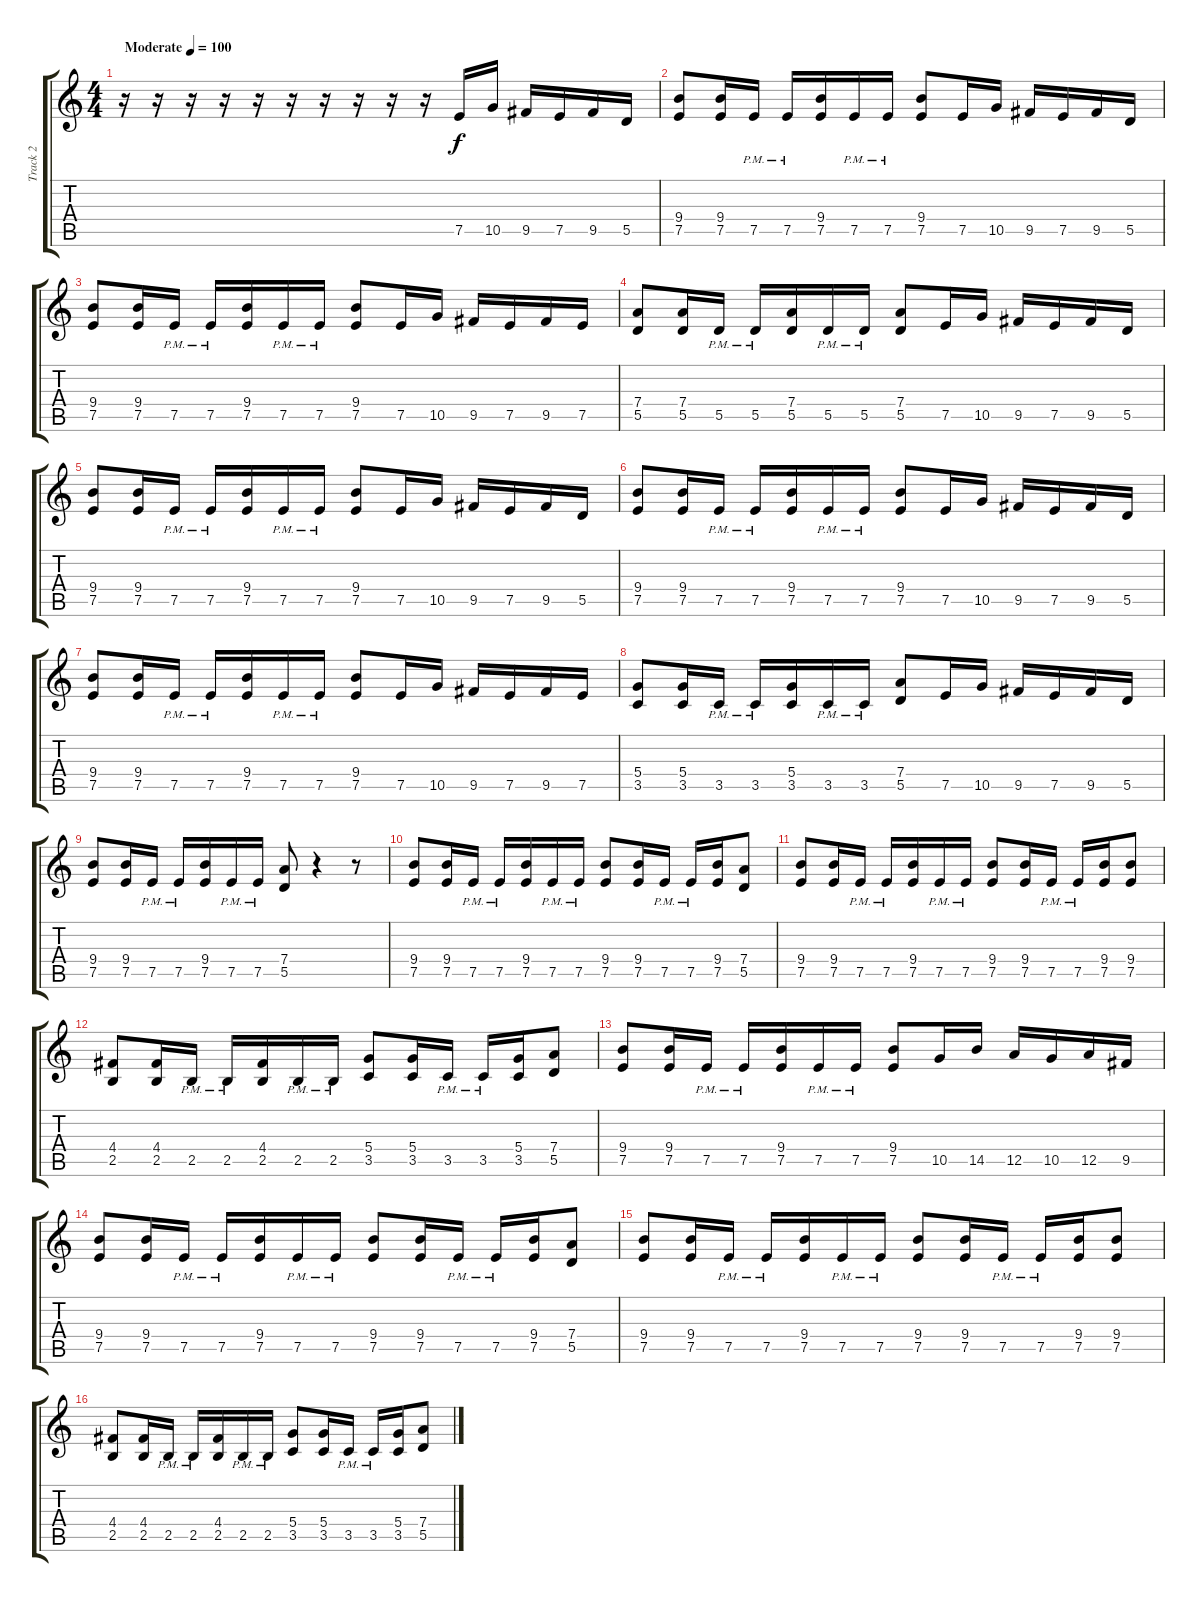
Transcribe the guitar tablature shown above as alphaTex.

\track ("Track 2" "Track 2") {instrument distortionguitar}
\staff {score tabs}
\tuning (E4 B3 G3 D3 A2 E2) {hide}
\ts (4 4)
\tempo (100 "Moderate")
\clef g2
\ks c
r.16{dy f instrument distortionguitar} r.16 r.16 r.16 r.16 r.16 r.16 r.16 r.16 r.16 7.5.16 10.5.16 9.5.16 7.5.16 9.5.16 5.5.16 |
(9.4 7.5).8 (9.4 7.5).16 7.5{pm}.16 7.5{pm}.16 (9.4 7.5).16 7.5{pm}.16 7.5{pm}.16 (9.4 7.5).8 7.5.16 10.5.16 9.5.16 7.5.16 9.5.16 5.5.16 |
(9.4 7.5).8 (9.4 7.5).16 7.5{pm}.16 7.5{pm}.16 (9.4 7.5).16 7.5{pm}.16 7.5{pm}.16 (9.4 7.5).8 7.5.16 10.5.16 9.5.16 7.5.16 9.5.16 7.5.16 |
(7.4 5.5).8 (7.4 5.5).16 5.5{pm}.16 5.5{pm}.16 (7.4 5.5).16 5.5{pm}.16 5.5{pm}.16 (7.4 5.5).8 7.5.16 10.5.16 9.5.16 7.5.16 9.5.16 5.5.16 |
(9.4 7.5).8 (9.4 7.5).16 7.5{pm}.16 7.5{pm}.16 (9.4 7.5).16 7.5{pm}.16 7.5{pm}.16 (9.4 7.5).8 7.5.16 10.5.16 9.5.16 7.5.16 9.5.16 5.5.16 |
(9.4 7.5).8 (9.4 7.5).16 7.5{pm}.16 7.5{pm}.16 (9.4 7.5).16 7.5{pm}.16 7.5{pm}.16 (9.4 7.5).8 7.5.16 10.5.16 9.5.16 7.5.16 9.5.16 5.5.16 |
(9.4 7.5).8 (9.4 7.5).16 7.5{pm}.16 7.5{pm}.16 (9.4 7.5).16 7.5{pm}.16 7.5{pm}.16 (9.4 7.5).8 7.5.16 10.5.16 9.5.16 7.5.16 9.5.16 7.5.16 |
(5.4 3.5).8 (5.4 3.5).16 3.5{pm}.16 3.5{pm}.16 (5.4 3.5).16 3.5{pm}.16 3.5{pm}.16 (7.4 5.5).8 7.5.16 10.5.16 9.5.16 7.5.16 9.5.16 5.5.16 |
(9.4 7.5).8 (9.4 7.5).16 7.5{pm}.16 7.5{pm}.16 (9.4 7.5).16 7.5{pm}.16 7.5{pm}.16 (7.4 5.5).8 r.4 r.8 |
(9.4 7.5).8 (9.4 7.5).16 7.5{pm}.16 7.5{pm}.16 (9.4 7.5).16 7.5{pm}.16 7.5{pm}.16 (9.4 7.5).8 (9.4 7.5).16 7.5{pm}.16 7.5{pm}.16 (9.4 7.5).16 (7.4 5.5).8 |
(9.4 7.5).8 (9.4 7.5).16 7.5{pm}.16 7.5{pm}.16 (9.4 7.5).16 7.5{pm}.16 7.5{pm}.16 (9.4 7.5).8 (9.4 7.5).16 7.5{pm}.16 7.5{pm}.16 (9.4 7.5).16 (9.4 7.5).8 |
(4.4 2.5).8 (4.4 2.5).16 2.5{pm}.16 2.5{pm}.16 (4.4 2.5).16 2.5{pm}.16 2.5{pm}.16 (5.4 3.5).8 (5.4 3.5).16 3.5{pm}.16 3.5{pm}.16 (5.4 3.5).16 (7.4 5.5).8 |
(9.4 7.5).8 (9.4 7.5).16 7.5{pm}.16 7.5{pm}.16 (9.4 7.5).16 7.5{pm}.16 7.5{pm}.16 (9.4 7.5).8 10.5.16 14.5.16 12.5.16 10.5.16 12.5.16 9.5.16 |
(9.4 7.5).8 (9.4 7.5).16 7.5{pm}.16 7.5{pm}.16 (9.4 7.5).16 7.5{pm}.16 7.5{pm}.16 (9.4 7.5).8 (9.4 7.5).16 7.5{pm}.16 7.5{pm}.16 (9.4 7.5).16 (7.4 5.5).8 |
(9.4 7.5).8 (9.4 7.5).16 7.5{pm}.16 7.5{pm}.16 (9.4 7.5).16 7.5{pm}.16 7.5{pm}.16 (9.4 7.5).8 (9.4 7.5).16 7.5{pm}.16 7.5{pm}.16 (9.4 7.5).16 (9.4 7.5).8 |
(4.4 2.5).8 (4.4 2.5).16 2.5{pm}.16 2.5{pm}.16 (4.4 2.5).16 2.5{pm}.16 2.5{pm}.16 (5.4 3.5).8 (5.4 3.5).16 3.5{pm}.16 3.5{pm}.16 (5.4 3.5).16 (7.4 5.5).8
